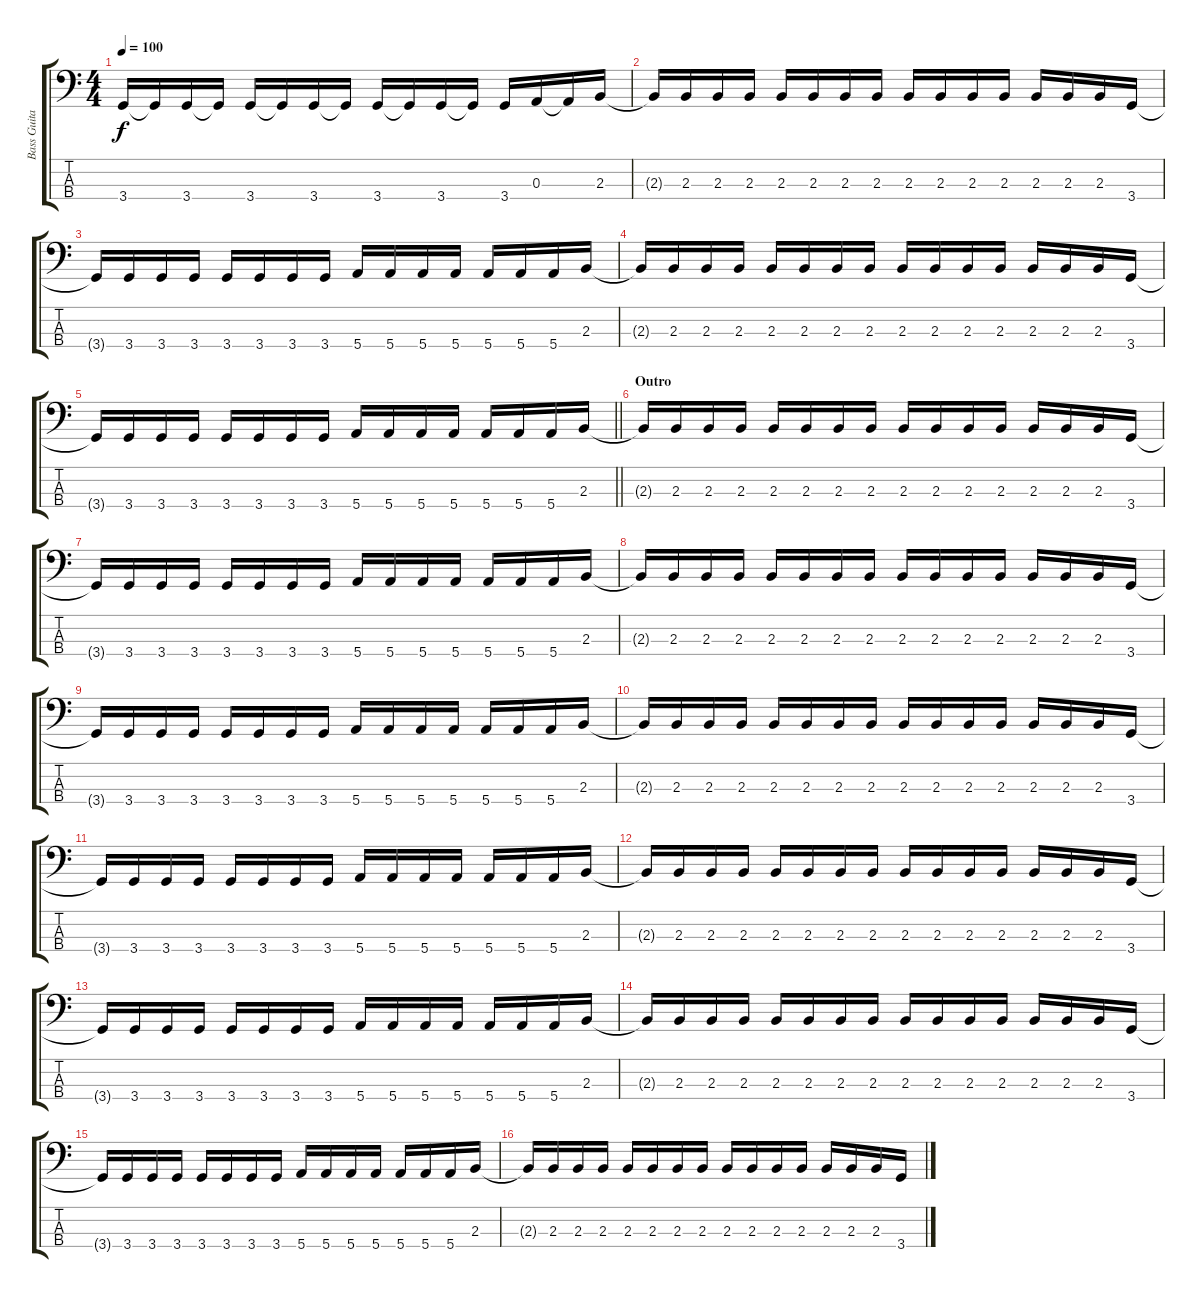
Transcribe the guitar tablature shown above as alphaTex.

\track ("Bass Guitar" "Bass Guita") {instrument electricbassfinger}
\staff {score tabs}
\tuning (G2 D2 A1 E1) {hide}
\ts (4 4)
\tempo 100
\clef f4
\ks c
3.4.16{dy f} 3.4{t}.16 3.4.16 3.4{t}.16 3.4.16 3.4{t}.16 3.4.16 3.4{t}.16 3.4.16 3.4{t}.16 3.4.16 3.4{t}.16 3.4.16 0.3.16 0.3{t}.16 2.3.16 |
2.3{t}.16 2.3.16 2.3.16 2.3.16 2.3.16 2.3.16 2.3.16 2.3.16 2.3.16 2.3.16 2.3.16 2.3.16 2.3.16 2.3.16 2.3.16 3.4.16 |
3.4{t}.16 3.4.16 3.4.16 3.4.16 3.4.16 3.4.16 3.4.16 3.4.16 5.4.16 5.4.16 5.4.16 5.4.16 5.4.16 5.4.16 5.4.16 2.3.16 |
2.3{t}.16 2.3.16 2.3.16 2.3.16 2.3.16 2.3.16 2.3.16 2.3.16 2.3.16 2.3.16 2.3.16 2.3.16 2.3.16 2.3.16 2.3.16 3.4.16 |
\barLineRight lightlight
3.4{t}.16 3.4.16 3.4.16 3.4.16 3.4.16 3.4.16 3.4.16 3.4.16 5.4.16 5.4.16 5.4.16 5.4.16 5.4.16 5.4.16 5.4.16 2.3.16 |
\section ("" "Outro")
2.3{t}.16 2.3.16 2.3.16 2.3.16 2.3.16 2.3.16 2.3.16 2.3.16 2.3.16 2.3.16 2.3.16 2.3.16 2.3.16 2.3.16 2.3.16 3.4.16 |
3.4{t}.16 3.4.16 3.4.16 3.4.16 3.4.16 3.4.16 3.4.16 3.4.16 5.4.16 5.4.16 5.4.16 5.4.16 5.4.16 5.4.16 5.4.16 2.3.16 |
2.3{t}.16 2.3.16 2.3.16 2.3.16 2.3.16 2.3.16 2.3.16 2.3.16 2.3.16 2.3.16 2.3.16 2.3.16 2.3.16 2.3.16 2.3.16 3.4.16 |
3.4{t}.16 3.4.16 3.4.16 3.4.16 3.4.16 3.4.16 3.4.16 3.4.16 5.4.16 5.4.16 5.4.16 5.4.16 5.4.16 5.4.16 5.4.16 2.3.16 |
2.3{t}.16 2.3.16 2.3.16 2.3.16 2.3.16 2.3.16 2.3.16 2.3.16 2.3.16 2.3.16 2.3.16 2.3.16 2.3.16 2.3.16 2.3.16 3.4.16 |
3.4{t}.16 3.4.16 3.4.16 3.4.16 3.4.16 3.4.16 3.4.16 3.4.16 5.4.16 5.4.16 5.4.16 5.4.16 5.4.16 5.4.16 5.4.16 2.3.16 |
2.3{t}.16 2.3.16 2.3.16 2.3.16 2.3.16 2.3.16 2.3.16 2.3.16 2.3.16 2.3.16 2.3.16 2.3.16 2.3.16 2.3.16 2.3.16 3.4.16 |
3.4{t}.16 3.4.16 3.4.16 3.4.16 3.4.16 3.4.16 3.4.16 3.4.16 5.4.16 5.4.16 5.4.16 5.4.16 5.4.16 5.4.16 5.4.16 2.3.16 |
2.3{t}.16 2.3.16 2.3.16 2.3.16 2.3.16 2.3.16 2.3.16 2.3.16 2.3.16 2.3.16 2.3.16 2.3.16 2.3.16 2.3.16 2.3.16 3.4.16 |
3.4{t}.16 3.4.16 3.4.16 3.4.16 3.4.16 3.4.16 3.4.16 3.4.16 5.4.16 5.4.16 5.4.16 5.4.16 5.4.16 5.4.16 5.4.16 2.3.16 |
2.3{t}.16 2.3.16 2.3.16 2.3.16 2.3.16 2.3.16 2.3.16 2.3.16 2.3.16 2.3.16 2.3.16 2.3.16 2.3.16 2.3.16 2.3.16 3.4.16
